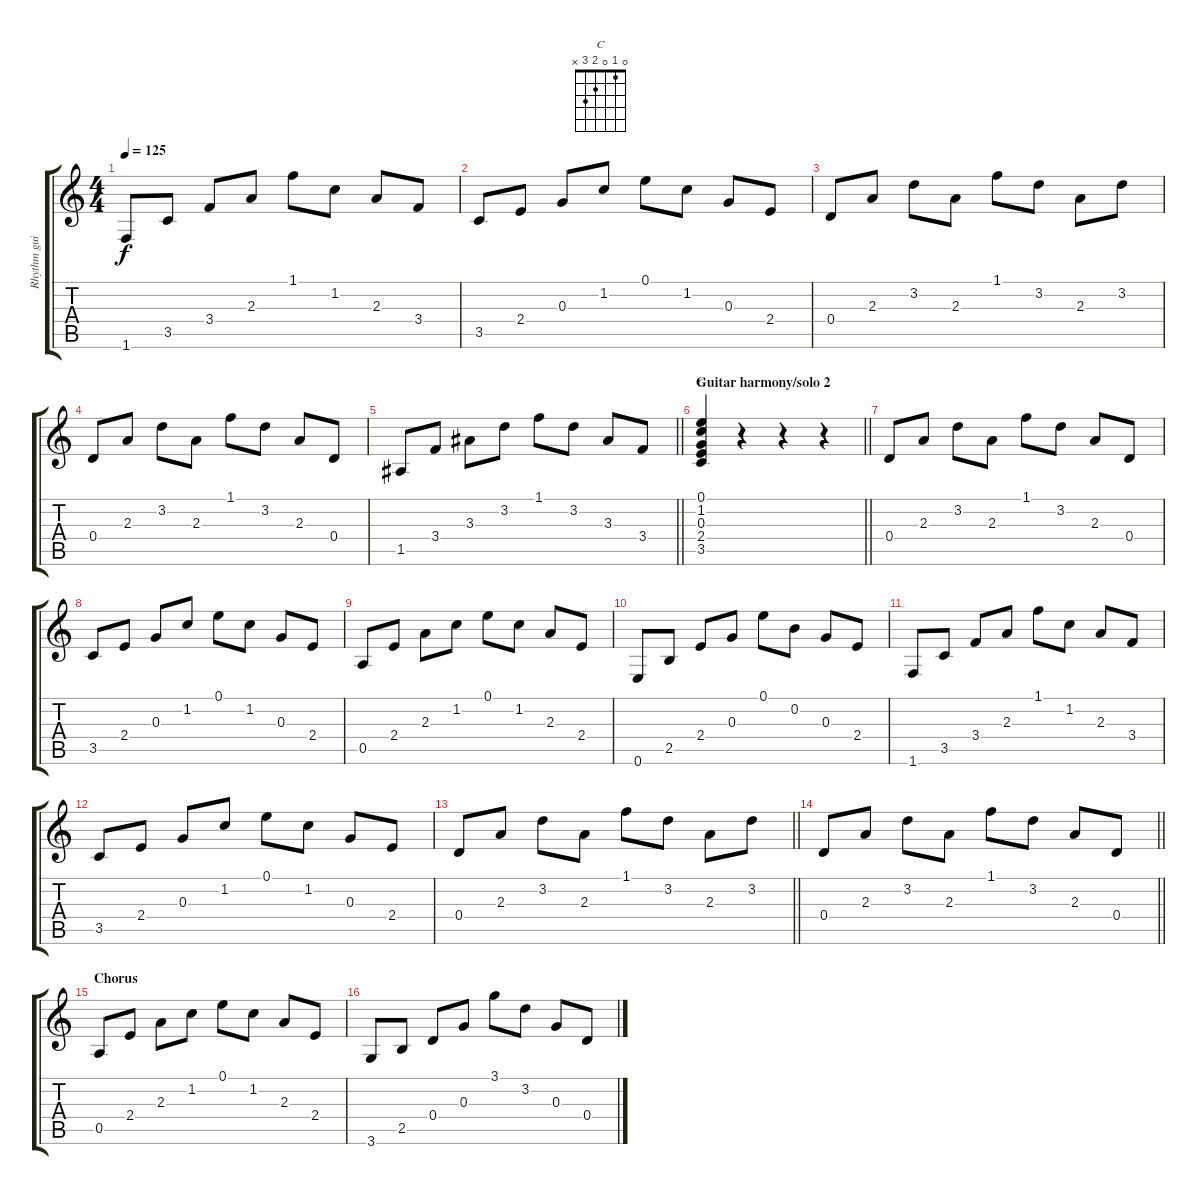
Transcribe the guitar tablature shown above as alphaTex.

\track ("Rhythm guitar (Acoustic)" "Rhythm gui") {instrument acousticguitarsteel}
\staff {score tabs}
\tuning (E4 B3 G3 D3 A2 E2) {hide}
\chord ("C" 0 1 0 2 3 x)
\ts (4 4)
\tempo 125
\clef g2
\ks c
1.6.8{dy f} 3.5.8 3.4.8 2.3.8 1.1.8 1.2.8 2.3.8 3.4.8 |
3.5.8 2.4.8 0.3.8 1.2.8 0.1.8 1.2.8 0.3.8 2.4.8 |
0.4.8 2.3.8 3.2.8 2.3.8 1.1.8 3.2.8 2.3.8 3.2.8 |
0.4.8 2.3.8 3.2.8 2.3.8 1.1.8 3.2.8 2.3.8 0.4.8 |
\barLineRight lightlight
1.5.8 3.4.8 3.3.8 3.2.8 1.1.8 3.2.8 3.3.8 3.4.8 |
\section ("" "Guitar harmony/solo 2")
\barLineRight lightlight
(0.1 1.2 0.3 2.4 3.5).4{ch "C"} r.4 r.4 r.4 |
0.4.8 2.3.8 3.2.8 2.3.8 1.1.8 3.2.8 2.3.8 0.4.8 |
3.5.8 2.4.8 0.3.8 1.2.8 0.1.8 1.2.8 0.3.8 2.4.8 |
0.5.8 2.4.8 2.3.8 1.2.8 0.1.8 1.2.8 2.3.8 2.4.8 |
0.6.8 2.5.8 2.4.8 0.3.8 0.1.8 0.2.8 0.3.8 2.4.8 |
1.6.8 3.5.8 3.4.8 2.3.8 1.1.8 1.2.8 2.3.8 3.4.8 |
3.5.8 2.4.8 0.3.8 1.2.8 0.1.8 1.2.8 0.3.8 2.4.8 |
\barLineRight lightlight
0.4.8 2.3.8 3.2.8 2.3.8 1.1.8 3.2.8 2.3.8 3.2.8 |
\section ("" "")
\barLineRight lightlight
0.4.8 2.3.8 3.2.8 2.3.8 1.1.8 3.2.8 2.3.8 0.4.8 |
\section ("" "Chorus")
0.5.8 2.4.8 2.3.8 1.2.8 0.1.8 1.2.8 2.3.8 2.4.8 |
3.6.8 2.5.8 0.4.8 0.3.8 3.1.8 3.2.8 0.3.8 0.4.8
